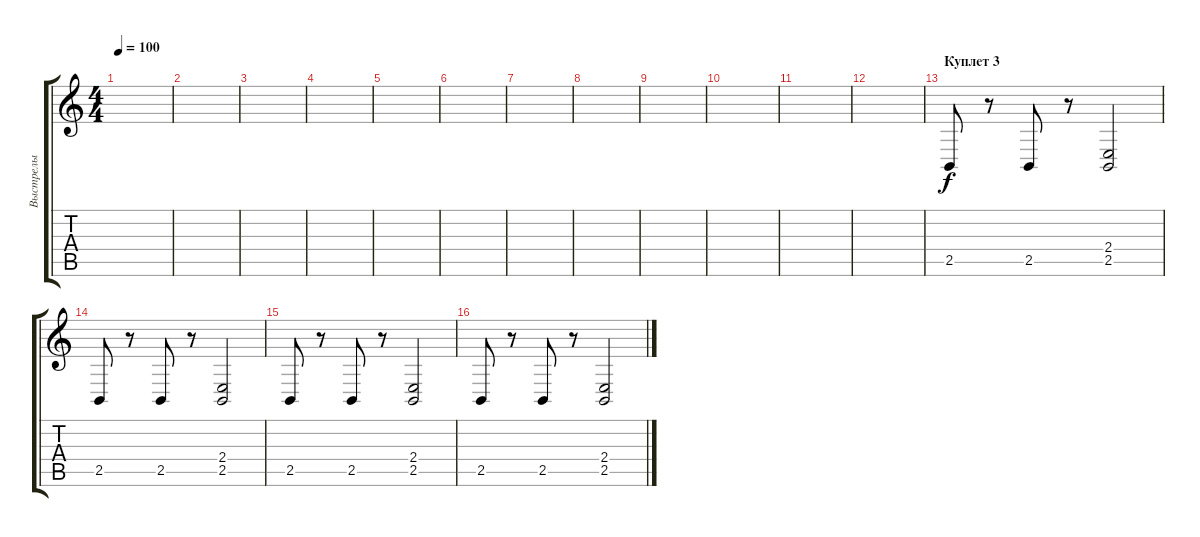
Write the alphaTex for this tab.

\track ("Выстрелы" "Выстрелы") {instrument gunshot}
\staff {score tabs}
\tuning (E4 B3 G3 D3 A2 E2) {hide}
\ts (4 4)
\tempo 100
\clef g2
\ks c
|
|
|
|
|
|
|
|
|
|
|
|
\section ("" "Куплет 3")
2.5.8 r.8 2.5.8 r.8 (2.4 2.5).2 |
2.5.8 r.8 2.5.8 r.8 (2.4 2.5).2 |
2.5.8 r.8 2.5.8 r.8 (2.4 2.5).2 |
2.5.8 r.8 2.5.8 r.8 (2.4 2.5).2
